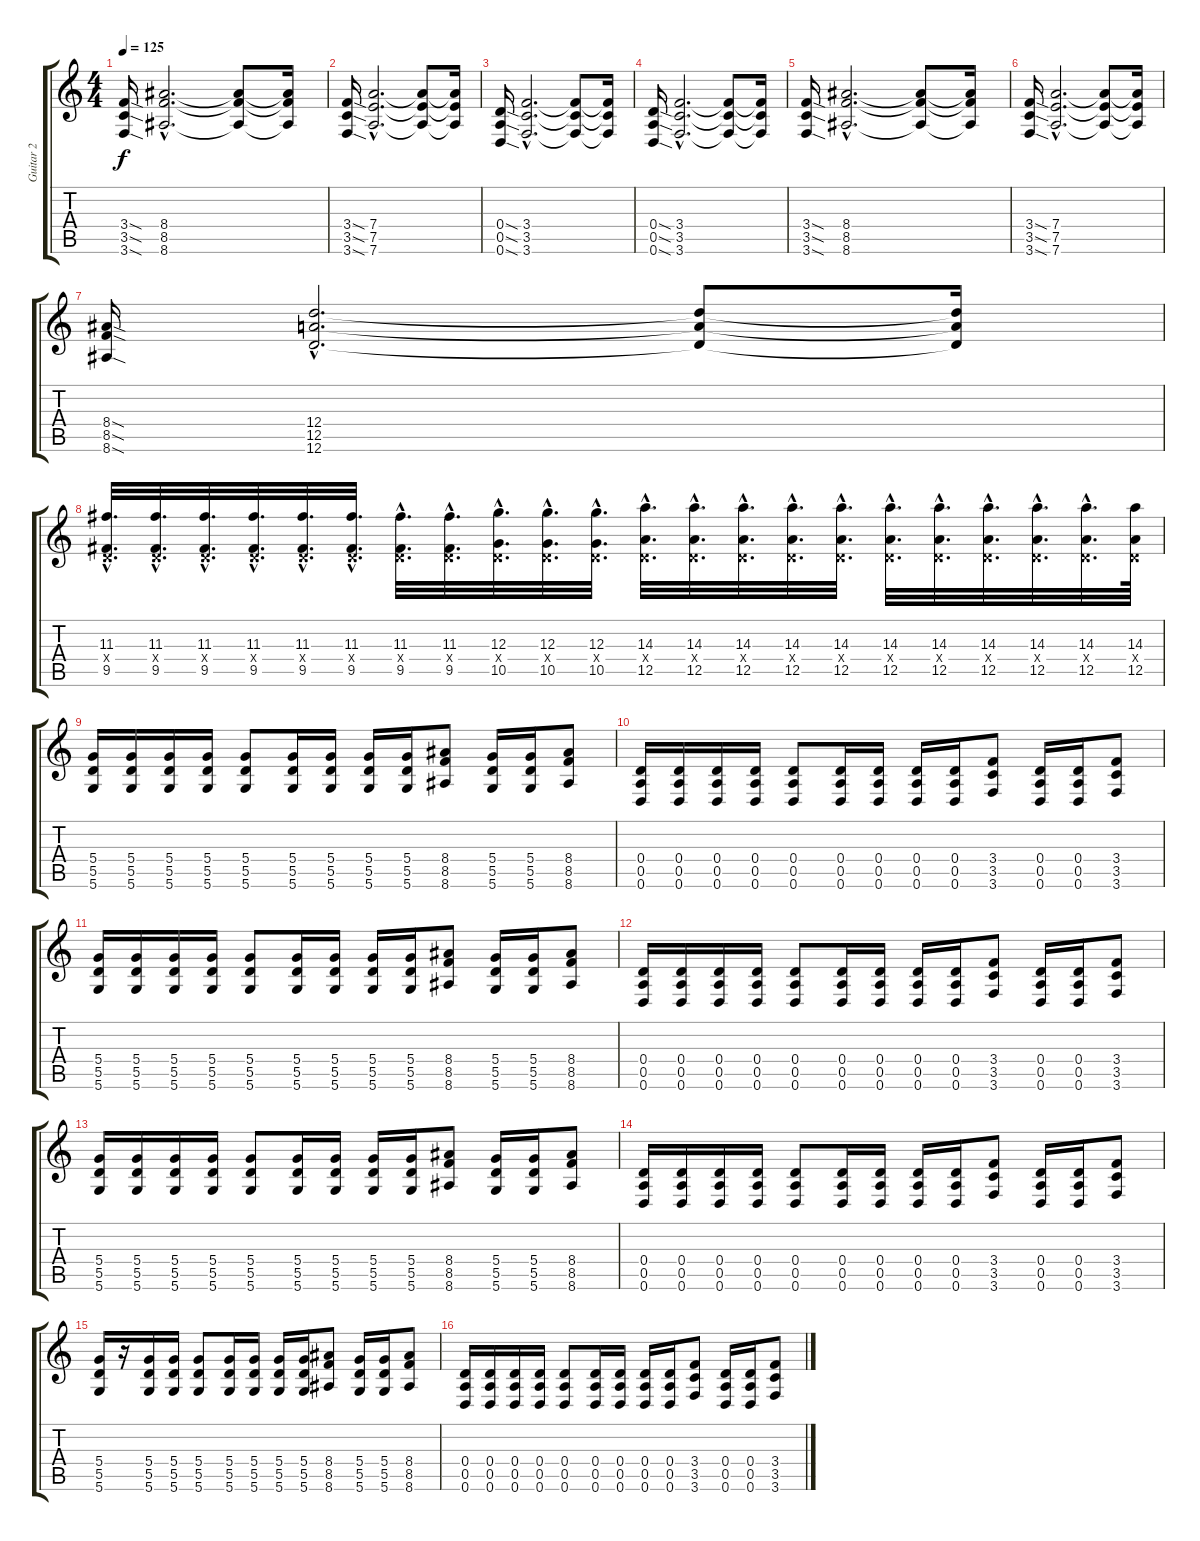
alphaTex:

\track ("Guitar 2" "Guitar 2") {instrument overdrivenguitar}
\staff {score tabs}
\tuning (E4 B3 G3 D3 A2 D2) {hide}
\ts (4 4)
\tempo 125
\clef g2
\ks c
(3.4{sod} 3.5{sod} 3.6{sod}).16{dy f} (8.4{hac} 8.5{hac} 8.6{hac}).2{d} (8.4{t} 8.5{t} 8.6{t}).8 (8.4{t} 8.5{t} 8.6{t}).16 |
(3.4{sod} 3.5{sod} 3.6{sod}).16 (7.4{hac} 7.5{hac} 7.6{hac}).2{d} (7.4{t} 7.5{t} 7.6{t}).8 (7.4{t} 7.5{t} 7.6{t}).16 |
(0.4{sod} 0.5{sod} 0.6{sod}).16 (3.4{hac} 3.5{hac} 3.6{hac}).2{d} (3.4{t} 3.5{t} 3.6{t}).8 (3.4{t} 3.5{t} 3.6{t}).16 |
(0.4{sod} 0.5{sod} 0.6{sod}).16 (3.4{hac} 3.5{hac} 3.6{hac}).2{d} (3.4{t} 3.5{t} 3.6{t}).8 (3.4{t} 3.5{t} 3.6{t}).16 |
(3.4{sod} 3.5{sod} 3.6{sod}).16 (8.4{hac} 8.5{hac} 8.6{hac}).2{d} (8.4{t} 8.5{t} 8.6{t}).8 (8.4{t} 8.5{t} 8.6{t}).16 |
(3.4{sod} 3.5{sod} 3.6{sod}).16 (7.4{hac} 7.5{hac} 7.6{hac}).2{d} (7.4{t} 7.5{t} 7.6{t}).8 (7.4{t} 7.5{t} 7.6{t}).16 |
(8.4{sod} 8.5{sod} 8.6{sod}).16 (12.4{hac} 12.5{hac} 12.6{hac}).2{d} (12.4{t} 12.5{t} 12.6{t}).8 (12.4{t} 12.5{t} 12.6{t}).16 |
(11.3{hac} 0.4{hac x} 9.5{hac}).32{d} (11.3{hac} 0.4{hac x} 9.5{hac}).32{d} (11.3{hac} 0.4{hac x} 9.5{hac}).32{d} (11.3{hac} 0.4{hac x} 9.5{hac}).32{d} (11.3{hac} 0.4{hac x} 9.5{hac}).32{d} (11.3{hac} 0.4{hac x} 9.5{hac}).32{d} (11.3{hac} 0.4{hac x} 9.5{hac}).32{d} (11.3{hac} 0.4{hac x} 9.5{hac}).32{d} (12.3{hac} 0.4{hac x} 10.5{hac}).32{d} (12.3{hac} 0.4{hac x} 10.5{hac}).32{d} (12.3{hac} 0.4{hac x} 10.5{hac}).32{d} (14.3{hac} 0.4{hac x} 12.5{hac}).32{d} (14.3{hac} 0.4{hac x} 12.5{hac}).32{d} (14.3{hac} 0.4{hac x} 12.5{hac}).32{d} (14.3{hac} 0.4{hac x} 12.5{hac}).32{d} (14.3{hac} 0.4{hac x} 12.5{hac}).32{d} (14.3{hac} 0.4{hac x} 12.5{hac}).32{d} (14.3{hac} 0.4{hac x} 12.5{hac}).32{d} (14.3{hac} 0.4{hac x} 12.5{hac}).32{d} (14.3{hac} 0.4{hac x} 12.5{hac}).32{d} (14.3{hac} 0.4{hac x} 12.5{hac}).32{d} (14.3 0.4{x} 12.5).64 |
(5.4 5.5 5.6).16 (5.4 5.5 5.6).16 (5.4 5.5 5.6).16 (5.4 5.5 5.6).16 (5.4 5.5 5.6).8 (5.4 5.5 5.6).16 (5.4 5.5 5.6).16 (5.4 5.5 5.6).16 (5.4 5.5 5.6).16 (8.4 8.5 8.6).8 (5.4 5.5 5.6).16 (5.4 5.5 5.6).16 (8.4 8.5 8.6).8 |
(0.4 0.5 0.6).16 (0.4 0.5 0.6).16 (0.4 0.5 0.6).16 (0.4 0.5 0.6).16 (0.4 0.5 0.6).8 (0.4 0.5 0.6).16 (0.4 0.5 0.6).16 (0.4 0.5 0.6).16 (0.4 0.5 0.6).16 (3.4 3.5 3.6).8 (0.4 0.5 0.6).16 (0.4 0.5 0.6).16 (3.4 3.5 3.6).8 |
(5.4 5.5 5.6).16 (5.4 5.5 5.6).16 (5.4 5.5 5.6).16 (5.4 5.5 5.6).16 (5.4 5.5 5.6).8 (5.4 5.5 5.6).16 (5.4 5.5 5.6).16 (5.4 5.5 5.6).16 (5.4 5.5 5.6).16 (8.4 8.5 8.6).8 (5.4 5.5 5.6).16 (5.4 5.5 5.6).16 (8.4 8.5 8.6).8 |
(0.4 0.5 0.6).16 (0.4 0.5 0.6).16 (0.4 0.5 0.6).16 (0.4 0.5 0.6).16 (0.4 0.5 0.6).8 (0.4 0.5 0.6).16 (0.4 0.5 0.6).16 (0.4 0.5 0.6).16 (0.4 0.5 0.6).16 (3.4 3.5 3.6).8 (0.4 0.5 0.6).16 (0.4 0.5 0.6).16 (3.4 3.5 3.6).8 |
(5.4 5.5 5.6).16 (5.4 5.5 5.6).16 (5.4 5.5 5.6).16 (5.4 5.5 5.6).16 (5.4 5.5 5.6).8 (5.4 5.5 5.6).16 (5.4 5.5 5.6).16 (5.4 5.5 5.6).16 (5.4 5.5 5.6).16 (8.4 8.5 8.6).8 (5.4 5.5 5.6).16 (5.4 5.5 5.6).16 (8.4 8.5 8.6).8 |
(0.4 0.5 0.6).16 (0.4 0.5 0.6).16 (0.4 0.5 0.6).16 (0.4 0.5 0.6).16 (0.4 0.5 0.6).8 (0.4 0.5 0.6).16 (0.4 0.5 0.6).16 (0.4 0.5 0.6).16 (0.4 0.5 0.6).16 (3.4 3.5 3.6).8 (0.4 0.5 0.6).16 (0.4 0.5 0.6).16 (3.4 3.5 3.6).8 |
(5.4 5.5 5.6).16 r.16 (5.4 5.5 5.6).16 (5.4 5.5 5.6).16 (5.4 5.5 5.6).8 (5.4 5.5 5.6).16 (5.4 5.5 5.6).16 (5.4 5.5 5.6).16 (5.4 5.5 5.6).16 (8.4 8.5 8.6).8 (5.4 5.5 5.6).16 (5.4 5.5 5.6).16 (8.4 8.5 8.6).8 |
(0.4 0.5 0.6).16 (0.4 0.5 0.6).16 (0.4 0.5 0.6).16 (0.4 0.5 0.6).16 (0.4 0.5 0.6).8 (0.4 0.5 0.6).16 (0.4 0.5 0.6).16 (0.4 0.5 0.6).16 (0.4 0.5 0.6).16 (3.4 3.5 3.6).8 (0.4 0.5 0.6).16 (0.4 0.5 0.6).16 (3.4 3.5 3.6).8
